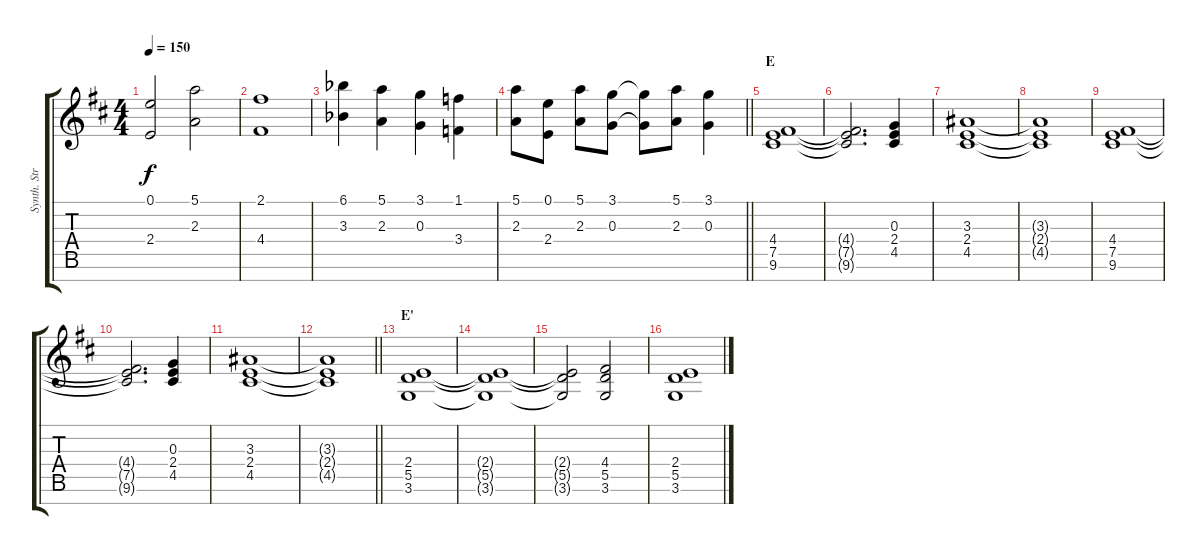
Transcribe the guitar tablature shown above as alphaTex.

\track ("Synth. Strings I" "Synth. Str") {instrument stringensemble1}
\staff {score tabs}
\tuning (E5 B4 G4 D4 A3 E3 B2) {hide}
\ts (4 4)
\tempo 150
\clef g2
\ks d
(0.1 2.4).2{dy f} (5.1 2.3).2 |
(2.1 4.4).1 |
(6.1{acc b} 3.3{acc b}).4 (5.1 2.3).4 (3.1 0.3).4 (1.1 3.4).4 |
\barLineRight lightlight
(5.1 2.3).8 (0.1 2.4).8 (5.1 2.3).8 (3.1 0.3).8 (3.1{t} 0.3{t}).8 (5.1 2.3).8 (3.1 0.3).4 |
\section ("" "E")
(4.4 7.5 9.6).1 |
(4.4{t} 7.5{t} 9.6{t}).2{d} (0.3 2.4 4.5).4 |
(3.3 2.4 4.5).1 |
(3.3{t} 2.4{t} 4.5{t}).1 |
(4.4 7.5 9.6).1 |
(4.4{t} 7.5{t} 9.6{t}).2{d} (0.3 2.4 4.5).4 |
(3.3 2.4 4.5).1 |
\barLineRight lightlight
(3.3{t} 2.4{t} 4.5{t}).1 |
\section ("" "E'")
(2.4 5.5 3.6).1 |
(2.4{t} 5.5{t} 3.6{t}).1 |
(2.4{t} 5.5{t} 3.6{t}).2 (4.4 5.5 3.6).2 |
(2.4 5.5 3.6).1
